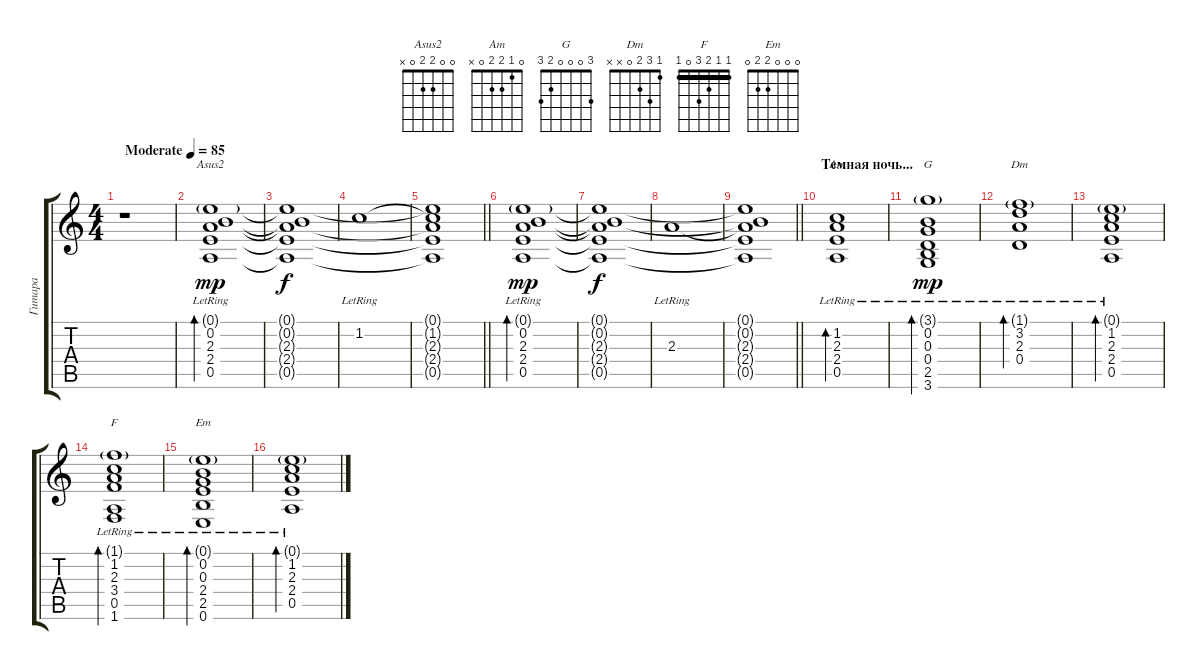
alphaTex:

\track ("Гитара" "Гитара") {instrument electricguitarclean}
\staff {score tabs}
\tuning (E4 B3 G3 D3 A2 E2) {hide}
\chord ("Asus2" 0 0 2 2 0 x)
\chord ("Am" 0 1 2 2 0 x)
\chord ("G" 3 0 0 0 2 3)
\chord ("Dm" 1 3 2 0 x x)
\chord ("F" 1 1 2 3 0 1) {barre 1}
\chord ("Em" 0 0 0 2 2 0)
\ts (4 4)
\tempo (85 "Moderate")
\clef g2
\ks c
r.1{dy mp instrument electricguitarclean} |
(0.1{g lr} 0.2{lr} 2.3{lr} 2.4{lr} 0.5{lr}).1{bd 240 ch "Asus2"} |
(0.1{t} 0.2{t} 2.3{t} 2.4{t} 0.5{t}).1{dy f} |
1.2{lr}.1 |
\barLineRight lightlight
(0.1{t} 1.2{t} 2.3{t} 2.4{t} 0.5{t}).1 |
(0.1{g lr} 0.2{lr} 2.3{lr} 2.4{lr} 0.5{lr}).1{bd 240 dy mp} |
(0.1{t} 0.2{t} 2.3{t} 2.4{t} 0.5{t}).1{dy f} |
2.3{lr}.1 |
\barLineRight lightlight
(0.1{t} 0.2{t} 2.3{t} 2.4{t} 0.5{t}).1 |
\section ("" "Темная ночь...")
(1.2{lr} 2.3{lr} 2.4{lr} 0.5{lr}).1{bd 240 ch "Am"} |
(3.1{g lr} 0.2{lr} 0.3{lr} 0.4{lr} 2.5{lr} 3.6{lr}).1{bd 240 ch "G" dy mp} |
(1.1{g lr} 3.2{lr} 2.3{lr} 0.4{lr}).1{bd 240 ch "Dm"} |
(0.1{g lr} 1.2{lr} 2.3{lr} 2.4{lr} 0.5{lr}).1{bd 240} |
(1.1{g lr} 1.2{lr} 2.3{lr} 3.4{lr} 0.5{lr} 1.6{lr}).1{bd 240 ch "F"} |
(0.1{g lr} 0.2{lr} 0.3{lr} 2.4{lr} 2.5{lr} 0.6{lr}).1{bd 240 ch "Em"} |
(0.1{g lr} 1.2{lr} 2.3{lr} 2.4{lr} 0.5{lr}).1{bd 240}
